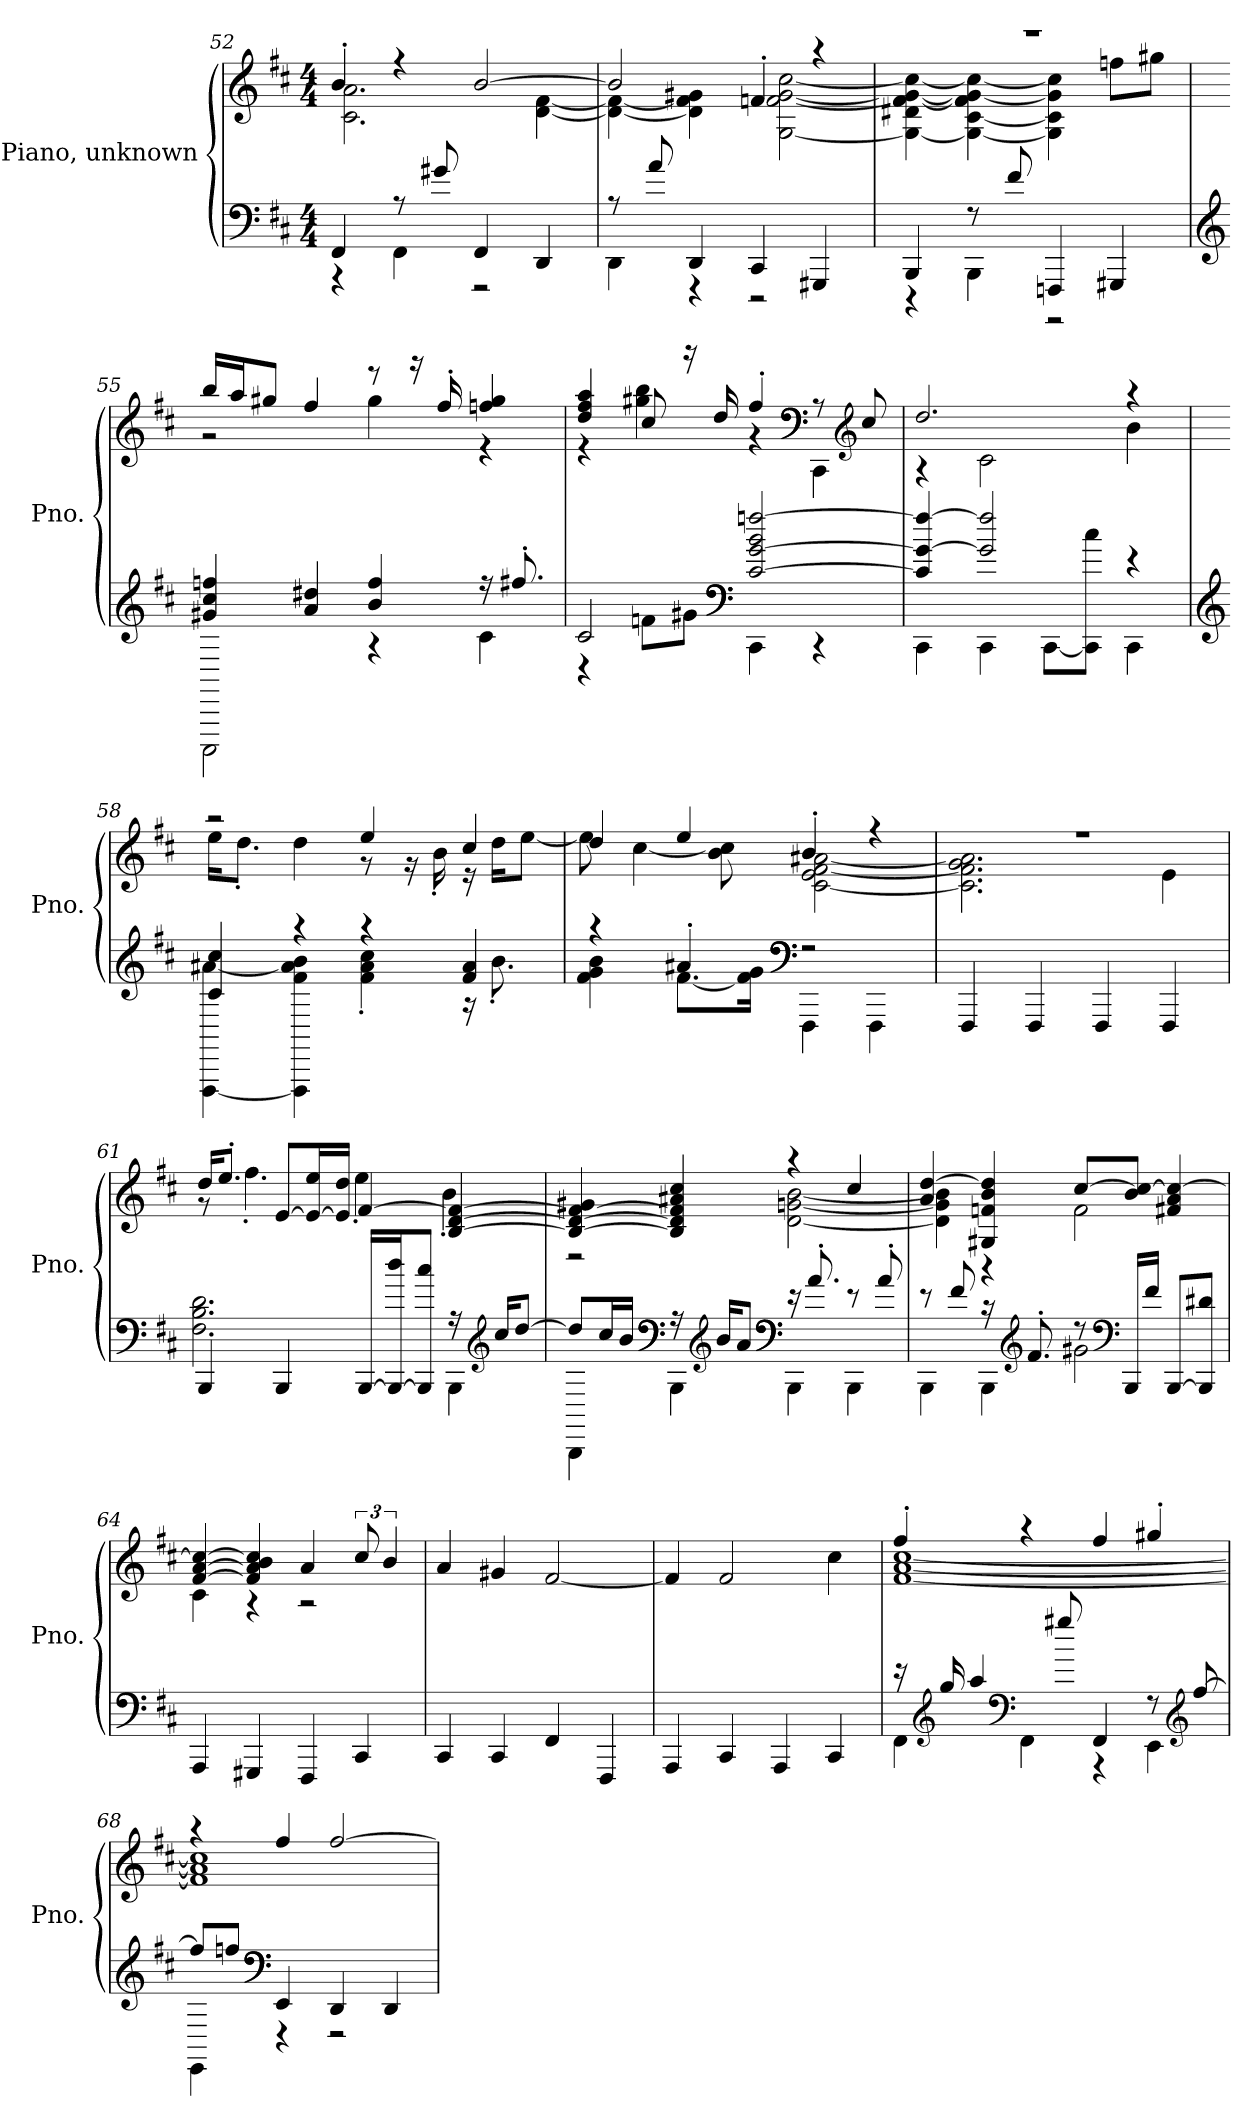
**kern	**kern
*part1	*part1
*staff2	*staff1
*I"Piano, unknown	*
*I'Pno.	*
*clefF4	*clefG2
*k[f#c#]	*k[f#c#]
*M4/4	*M4/4
=52	=52
*^	*^
4FF#/	4r	4b'/	2.c#\ 2.a\
8r	4FF#\	4r	.
8g#X/	.	.	.
4FF#/	2r	[2b/	.
4DD/	.	.	[4d\ [4f#\
=53	=53	=53	=53
8r	4DD\	2b/]	4d\_ 4f#\_
8a/	.	.	.
4DD/	4r	.	4d\] 4f#\] 4g#X\
4CC#/	2r	4f#'/	[2G\ [2fn\ [2g#\ [2cc#\
4GGG#X/	.	4r	.
=54	=54	=54	=54
4BBB/	4r	1r	4G\_ 4d#X\ 4f\_ 4g#\_ 4cc#\_
8r	4BBB\	.	4G\_ [4c#\ 4f\] 4g#\_ 4cc#\_
8f#/	.	.	.
4FFFn/	2r	.	4G\] 4c#\] 4g#\] 4cc#\]
4GGG#X/	.	.	8ffn\L
.	.	.	8gg#X\J
!!LO:LB:g=z	!!
=55	=55	=55	=55
*clefG2	*	*	*
4g#X/ 4cc#/ 4ffn/	2CCC#\	16bb/LL	2r
.	.	16aa/J	.
.	.	8gg#X/J	.
4a/ 4dd#X/	.	4ff#/	.
4b/ 4ff/	4r	8r	4gg#\
.	.	16r	.
.	.	16ff#'/	.
16r	4c#\	4ffn/ 4gg#/	4r
8.ff#X'/	.	.	.
=56	=56	=56	=56
2c#/	4r	4dd/ 4ff#/ 4aa/	4r
.	8fn\L	8cc#/	4gg#X\ 4bb\
.	8g#X\J	16r	.
.	.	16dd/	.
*clefF4	*	*	*
[2c#/ [2g#/ 2b/ [2ffn/	4CC#\	4ff#'/	4r
*	*	*clefF4	*
.	4r	8r	4CC#\
*	*	*clefG2	*
.	.	8cc#/	.
=57	=57	=57	=57
4c#/] 4g#/_ 4ff/_	4CC#\	2.dd/	4r
2g#/] 2ff/]	4CC#\	.	2c#\
.	[8CC#\L	.	.
.	8CC#\] 8cc#\J	.	.
4r	4CC#\	4r	4b\
!!LO:LB:g=z	!!
=58	=58	=58	=58
*clefG2	*	*	*
4c#/ 4cc#/	[4FFF#\ [4a#X\	2r	16ee\KL
.	.	.	8.dd'\J
4r	4FFF#\] 4f#\ 4a#\] 4b\	.	4dd\
4r	4f#\' 4a#\' 4cc#\'	4ee/	8r
.	.	.	16r
.	.	.	16b'\
4f#/ 4a#/	16r	4cc#/	16r
.	8.b'\	.	16dd\KL
.	.	.	[8ee\J
=59	=59	=59	=59
4r	4f#\ 4g\ 4b\	4dd/	8ee\]
.	.	.	[4cc#\
4a#X'/	[8.f#\L	4ee/	.
.	.	.	8b\ 8cc#\]
.	16f#\] 16g\Jk	.	.
*clefF4	*	*	*
2r	4FFF#\	4b'/	[2c#\ 2e\ [2f#\ [2a#X\
.	4FFF#\	4r	.
*v	*v	*	*
=60	=60	=60
4FFF#/	1r	2.c#\] 2.f#\] 2.g\ 2.a#\]
4FFF#/	.	.
4FFF#/	.	.
4FFF#/	.	4e\
!!LO:PB:g=z	!!
=61	=61	=61
*^	*	*
4BBB/	2.F#\ 2.B\ 2.d\	16dd/KL	8r
.	.	8.ee'/J	.
.	.	.	4.ff#'\
4BBB/	.	[8e/L	.
.	.	16e/_ 16ee/L	.
.	.	16e/] 16dd/JJ	.
[16BBB/LL	.	[4f#/	4ee'\
16BBB/_ 16dd/J	.	.	.
8BBB/] 8cc#/J	.	.	.
16r	4BBB\	[4B/ [4d/ 4f#/_	4b'\
*clefG2	*	*	*
16cc#/KL	.	.	.
[8dd/J	.	.	.
=62	=62	=62	=62
8dd/L]	4BBB\	4B/_ 4d/_ 4f#/_ 4g#X/	2r
16cc#/L	.	.	.
16b/JJ	.	.	.
*clefF4	*	*	*
16r	4BBB\	4B/] 4d/] 4f#/] 4a#X/ 4cc#/	.
*clefG2	*	*	*
16b/KL	.	.	.
8a/J	.	.	.
*clefF4	*	*	*
16r	4BBB\	4r	[2d\ [2gn\ [2b\
8.a'/	.	.	.
8r	4BBB\	4cc#/	.
8a'/	.	.	.
!!LO:LB:g=z	!!
=63	=63	=63	=63
8r	4BBB\	4a/ [4dd/	4d\] 4g\] 4b\]
8f#/	.	.	.
16r	4BBB\	4G#X/ 4fn/ 4b/ 4dd/]	4r
*clefG2	*	*	*
8.f#'/	.	.	.
8r	2g#X\	[8cc#/L	2f\
*clefF4	*	*	*
16BBB/LL	.	8b/ 8cc#/_J	.
16f#/JJ	.	.	.
[8BBB/L	.	4f#X/ 4a/ 4cc#/_	.
8BBB/] 8d#X/J	.	.	.
*v	*v	*	*
=64	=64	=64
4AAA/	[4f#/ [4a/ 4cc#/_	4c#\
4GGG#X/	4f#/] 4a/] 4b/ 4cc#/]	4r
4FFF#/	4a/	2r
4CC#/	12cc#/	.
.	6b/	.
*	*v	*v
=65	=65
4CC#/	4a/
4CC#/	4g#X/
4FF#/	[2f#/
4FFF#/	.
=66	=66
4AAA/	4f#/]
4CC#/	2f#/
4AAA/	.
4CC#/	4cc#\
!!LO:LB:g=z
=67	=67
*^	*^
16r	4FF#\	4ff#'/	[1f# [1a [1cc#
*clefG2	*	*	*
16gg/	.	.	.
4aa/	.	.	.
*clefF4	*	*	*
.	4FF#\	4r	.
8gg#X/	.	.	.
4FF#/	4r	4ff#/	.
8r	4EE\	4gg#X'/	.
*clefG2	*	*	*
[8ff#/	.	.	.
=68	=68	=68	=68
8ff#/L]	4EE\	4r	1f#] 1a] 1cc#]
8ffn/J	.	.	.
*clefF4	*	*	*
4EE/	4r	4ff#/	.
4DD/	2r	[2ff#/	.
4DD/	.	.	.
*v	*v	*	*
*	*v	*v
=	=
*-	*-
